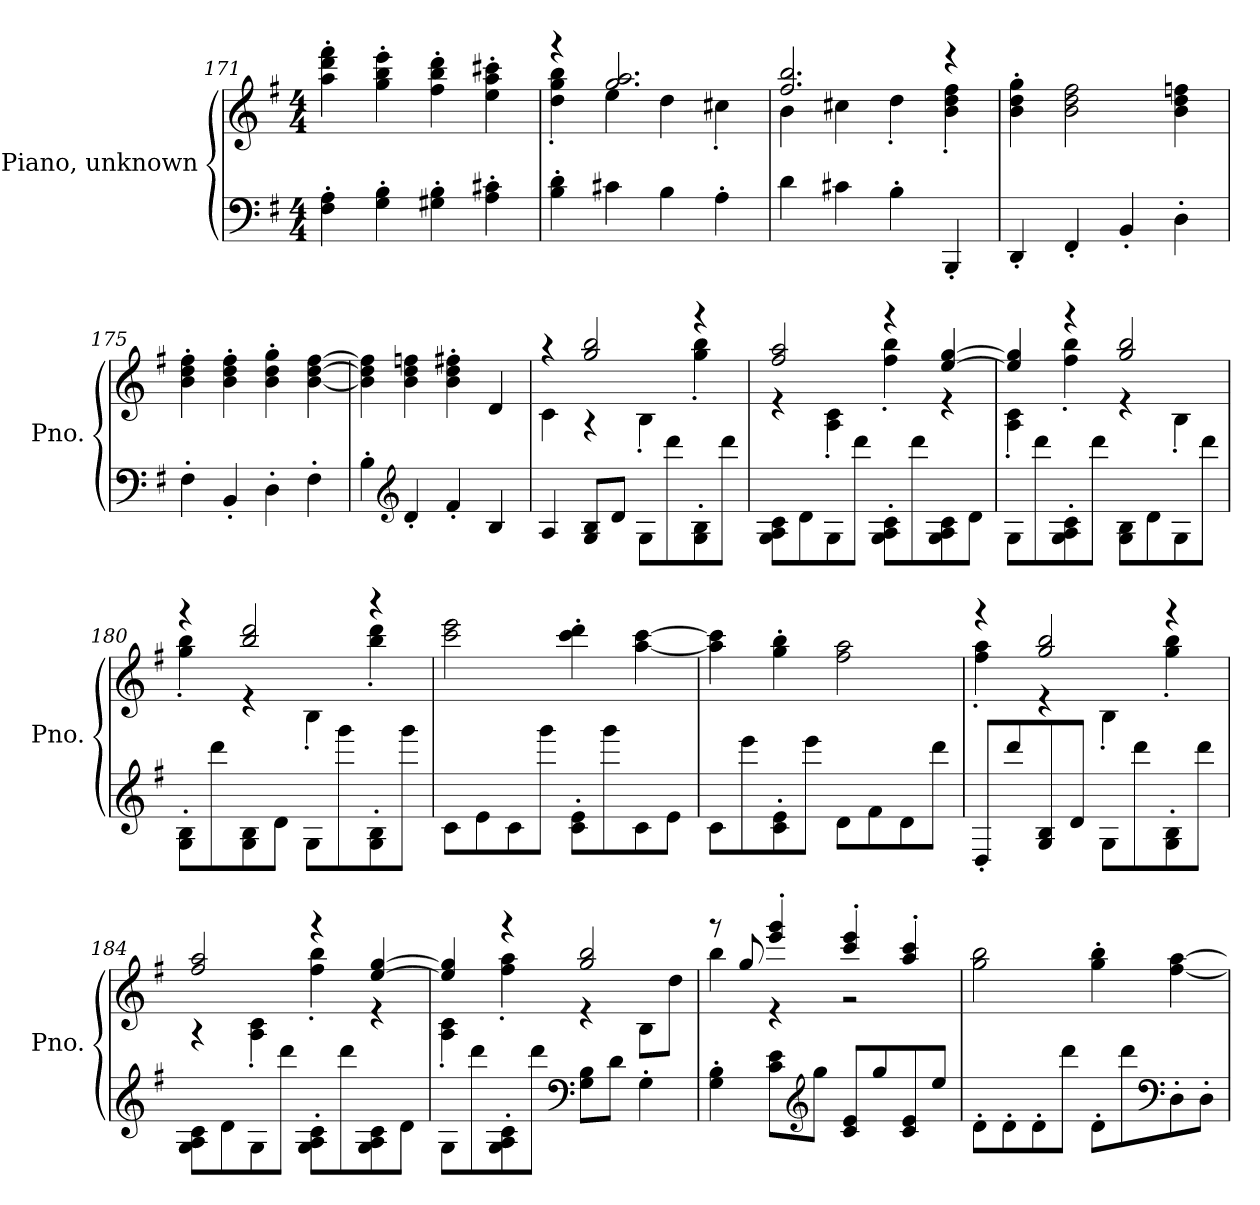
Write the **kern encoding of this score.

**kern	**kern
*part1	*part1
*staff2	*staff1
*I"Piano, unknown	*
*I'Pno.	*
*clefF4	*clefG2
*k[f#]	*k[f#]
*M4/4	*M4/4
=171	=171
4F#\' 4A\'	4aa\' 4ddd\' 4fff#\'
4G\' 4B\'	4gg\' 4bb\' 4eee\'
4G#X\' 4B\'	4ff#\' 4bb\' 4ddd\'
4A\' 4c#X\'	4ee\' 4aa\' 4ccc#X\'
=172	=172
*	*^
4B\' 4d\'	4r	4dd\' 4gg\' 4bb\'
4c#X\	2.gg/ 2.aa/	4ee\
4B\	.	4dd\
4A'\	.	4cc#X'\
=173	=173	=173
4d\	2.ff#/ 2.bb/	4b\
4c#X\	.	4cc#X\
4B'\	.	4dd'\
4BBB'/	4r	4b\' 4dd\' 4ff#\'
*	*v	*v
=174	=174
4DD'/	4b\' 4dd\' 4gg\'
4FF#'/	2b\ 2dd\ 2ff#\
4BB'/	.
4D'\	4b\ 4dd\ 4ffn\
=175	=175
4F#'\	4b\' 4dd\' 4ff#\'
4BB'/	4b\' 4dd\' 4ff#\'
4D'\	4b\' 4dd\' 4gg\'
4F#'\	[4b\ [4dd\ [4ff#\
!!LO:LB:g=z
=176	=176
4B'\	4b\] 4dd\] 4ff#\]
*clefG2	*
4d'/	4b\ 4dd\ 4ffn\
4f#'/	4b\' 4dd\' 4ff#X\'
4B/	4d/
=177	=177
*	*^
4A/	4r	4c\
8G/ 8B/L	2gg/ 2bb/	4r
8d/J	.	.
8G\L	.	4B'\
8ddd\	.	.
8G\' 8B\'	4r	4gg\' 4bb\'
8ddd\J	.	.
=178	=178	=178
8G\ 8A\ 8c\L	2ff#/ 2aa/	4r
8d\	.	.
8G\	.	4A\' 4c\'
8ddd\J	.	.
8G\' 8A\' 8c\'L	4r	4ff#\' 4bb\'
8ddd\	.	.
8G\ 8A\ 8c\	[4ee/ [4gg/	4r
8d\J	.	.
=179	=179	=179
8G\L	4ee/] 4gg/]	4A\' 4c\'
8ddd\	.	.
8G\' 8A\' 8c\'	4r	4ff#\' 4bb\'
8ddd\J	.	.
8G\ 8B\L	2gg/ 2bb/	4r
8d\	.	.
8G\	.	4B'\
8ddd\J	.	.
=180	=180	=180
8G\' 8B\'L	4r	4gg\' 4bb\'
8ddd\	.	.
8G\ 8B\	2bb/ 2ddd/	4r
8d\J	.	.
8G\L	.	4B'\
8ggg\	.	.
8G\' 8B\'	4r	4bb\' 4ddd\'
8ggg\J	.	.
*	*v	*v
!!LO:LB:g=z
=181	=181
8c\L	2ccc\ 2eee\
8e\	.
8c\	.
8ggg\J	.
8c\' 8e\'L	4ccc\' 4ddd\'
8ggg\	.
8c\	[4aa\ [4ccc\
8e\J	.
=182	=182
8c\L	4aa\] 4ccc\]
8eee\	.
8c\' 8e\'	4gg\' 4bb\'
8eee\J	.
8d\L	2ff#\ 2aa\
8f#\	.
8d\	.
8ddd\J	.
=183	=183
*	*^
8D'/L	4r	4ff#\' 4aa\'
8ddd/	.	.
8G/ 8B/	2gg/ 2bb/	4r
8d/J	.	.
8G\L	.	4B'\
8ddd\	.	.
8G\' 8B\'	4r	4gg\' 4bb\'
8ddd\J	.	.
=184	=184	=184
8G\ 8A\ 8c\L	2ff#/ 2aa/	4r
8d\	.	.
8G\	.	4A\' 4c\'
8ddd\J	.	.
8G\' 8A\' 8c\'L	4r	4ff#\' 4bb\'
8ddd\	.	.
8G\ 8A\ 8c\	[4ee/ [4gg/	4r
8d\J	.	.
!!LO:PB:g=z	!!
=185	=185	=185
8G\L	4ee/] 4gg/]	4A\' 4c\'
8ddd\	.	.
8G\' 8A\' 8c\'	4r	4ff#\' 4aa\'
8ddd\J	.	.
*clefF4	*	*
8G\ 8B\L	2gg/ 2bb/	4r
8d\J	.	.
4G'\	.	8B\L
.	.	8dd\J
=186	=186	=186
4G\' 4B\'	8r	4bb\
.	8gg/	.
8c\ 8e\L	4eee/' 4ggg/'	4r
*clefG2	*	*
8gg\J	.	.
8c/ 8e/L	4ccc/' 4eee/'	2r
8gg/	.	.
8c/ 8e/	4aa/' 4ccc/'	.
8ee/J	.	.
*	*v	*v
=187	=187
8d'\L	2gg\ 2bb\
8d'\	.
8d'\	.
8ddd\J	.
8d'\L	4gg\' 4bb\'
8ddd\	.
*clefF4	*
8D'\	[4ff#\ [4aa\
8D'\J	.
=	=
*-	*-
